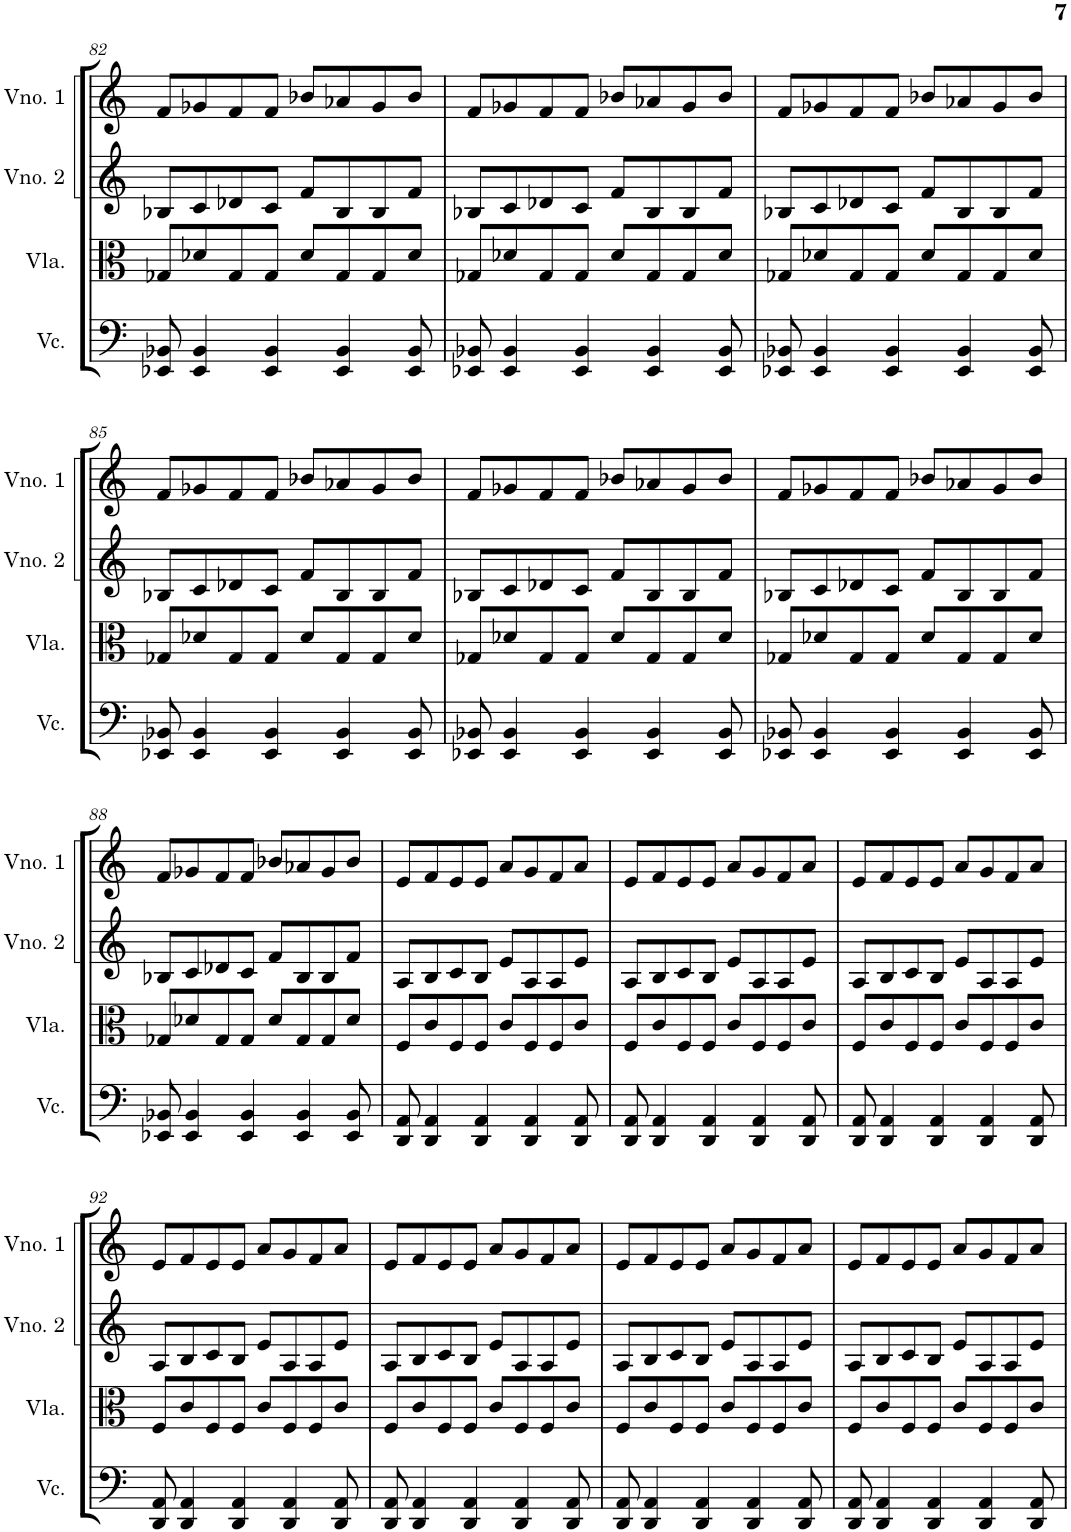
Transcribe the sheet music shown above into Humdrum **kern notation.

**kern	**kern	**kern	**kern
*part4	*part3	*part2	*part1
*staff4	*staff3	*staff2	*staff1
*I"Violoncelo	*I"Viola	*I"Violino 2	*I"Violino 1
*I'Vc.	*I'Vla.	*I'Vno. 2	*I'Vno. 1
!!LO:PB:g=z
*clefF4	*clefC3	*clefG2	*clefG2
*k[]	*k[]	*k[]	*k[]
*M4/4	*M4/4	*M4/4	*M4/4
=82	=82	=82	=82
8EE-X/ 8BB-X/	8G-X/L	8B-X/L	8f/L
4EE-/ 4BB-/	8d-X/	8c/	8g-X/
.	8G-/	8d-X/	8f/
4EE-/ 4BB-/	8G-/J	8c/J	8f/J
.	8d-/L	8f/L	8b-X/L
4EE-/ 4BB-/	8G-/	8B-/	8a-X/
.	8G-/	8B-/	8g-/
8EE-/ 8BB-/	8d-/J	8f/J	8b-/J
=83	=83	=83	=83
8EE-X/ 8BB-X/	8G-X/L	8B-X/L	8f/L
4EE-/ 4BB-/	8d-X/	8c/	8g-X/
.	8G-/	8d-X/	8f/
4EE-/ 4BB-/	8G-/J	8c/J	8f/J
.	8d-/L	8f/L	8b-X/L
4EE-/ 4BB-/	8G-/	8B-/	8a-X/
.	8G-/	8B-/	8g-/
8EE-/ 8BB-/	8d-/J	8f/J	8b-/J
=84	=84	=84	=84
8EE-X/ 8BB-X/	8G-X/L	8B-X/L	8f/L
4EE-/ 4BB-/	8d-X/	8c/	8g-X/
.	8G-/	8d-X/	8f/
4EE-/ 4BB-/	8G-/J	8c/J	8f/J
.	8d-/L	8f/L	8b-X/L
4EE-/ 4BB-/	8G-/	8B-/	8a-X/
.	8G-/	8B-/	8g-/
8EE-/ 8BB-/	8d-/J	8f/J	8b-/J
!!LO:LB:g=z
=85	=85	=85	=85
8EE-X/ 8BB-X/	8G-X/L	8B-X/L	8f/L
4EE-/ 4BB-/	8d-X/	8c/	8g-X/
.	8G-/	8d-X/	8f/
4EE-/ 4BB-/	8G-/J	8c/J	8f/J
.	8d-/L	8f/L	8b-X/L
4EE-/ 4BB-/	8G-/	8B-/	8a-X/
.	8G-/	8B-/	8g-/
8EE-/ 8BB-/	8d-/J	8f/J	8b-/J
=86	=86	=86	=86
8EE-X/ 8BB-X/	8G-X/L	8B-X/L	8f/L
4EE-/ 4BB-/	8d-X/	8c/	8g-X/
.	8G-/	8d-X/	8f/
4EE-/ 4BB-/	8G-/J	8c/J	8f/J
.	8d-/L	8f/L	8b-X/L
4EE-/ 4BB-/	8G-/	8B-/	8a-X/
.	8G-/	8B-/	8g-/
8EE-/ 8BB-/	8d-/J	8f/J	8b-/J
=87	=87	=87	=87
8EE-X/ 8BB-X/	8G-X/L	8B-X/L	8f/L
4EE-/ 4BB-/	8d-X/	8c/	8g-X/
.	8G-/	8d-X/	8f/
4EE-/ 4BB-/	8G-/J	8c/J	8f/J
.	8d-/L	8f/L	8b-X/L
4EE-/ 4BB-/	8G-/	8B-/	8a-X/
.	8G-/	8B-/	8g-/
8EE-/ 8BB-/	8d-/J	8f/J	8b-/J
!!LO:LB:g=z
=88	=88	=88	=88
8EE-X/ 8BB-X/	8G-X/L	8B-X/L	8f/L
4EE-/ 4BB-/	8d-X/	8c/	8g-X/
.	8G-/	8d-X/	8f/
4EE-/ 4BB-/	8G-/J	8c/J	8f/J
.	8d-/L	8f/L	8b-X/L
4EE-/ 4BB-/	8G-/	8B-/	8a-X/
.	8G-/	8B-/	8g-/
8EE-/ 8BB-/	8d-/J	8f/J	8b-/J
=89	=89	=89	=89
8DD/ 8AA/	8F/L	8A/L	8e/L
4DD/ 4AA/	8c/	8B/	8f/
.	8F/	8c/	8e/
4DD/ 4AA/	8F/J	8B/J	8e/J
.	8c/L	8e/L	8a/L
4DD/ 4AA/	8F/	8A/	8g/
.	8F/	8A/	8f/
8DD/ 8AA/	8c/J	8e/J	8a/J
=90	=90	=90	=90
8DD/ 8AA/	8F/L	8A/L	8e/L
4DD/ 4AA/	8c/	8B/	8f/
.	8F/	8c/	8e/
4DD/ 4AA/	8F/J	8B/J	8e/J
.	8c/L	8e/L	8a/L
4DD/ 4AA/	8F/	8A/	8g/
.	8F/	8A/	8f/
8DD/ 8AA/	8c/J	8e/J	8a/J
=91	=91	=91	=91
8DD/ 8AA/	8F/L	8A/L	8e/L
4DD/ 4AA/	8c/	8B/	8f/
.	8F/	8c/	8e/
4DD/ 4AA/	8F/J	8B/J	8e/J
.	8c/L	8e/L	8a/L
4DD/ 4AA/	8F/	8A/	8g/
.	8F/	8A/	8f/
8DD/ 8AA/	8c/J	8e/J	8a/J
!!LO:LB:g=z
=92	=92	=92	=92
8DD/ 8AA/	8F/L	8A/L	8e/L
4DD/ 4AA/	8c/	8B/	8f/
.	8F/	8c/	8e/
4DD/ 4AA/	8F/J	8B/J	8e/J
.	8c/L	8e/L	8a/L
4DD/ 4AA/	8F/	8A/	8g/
.	8F/	8A/	8f/
8DD/ 8AA/	8c/J	8e/J	8a/J
=93	=93	=93	=93
8DD/ 8AA/	8F/L	8A/L	8e/L
4DD/ 4AA/	8c/	8B/	8f/
.	8F/	8c/	8e/
4DD/ 4AA/	8F/J	8B/J	8e/J
.	8c/L	8e/L	8a/L
4DD/ 4AA/	8F/	8A/	8g/
.	8F/	8A/	8f/
8DD/ 8AA/	8c/J	8e/J	8a/J
=94	=94	=94	=94
8DD/ 8AA/	8F/L	8A/L	8e/L
4DD/ 4AA/	8c/	8B/	8f/
.	8F/	8c/	8e/
4DD/ 4AA/	8F/J	8B/J	8e/J
.	8c/L	8e/L	8a/L
4DD/ 4AA/	8F/	8A/	8g/
.	8F/	8A/	8f/
8DD/ 8AA/	8c/J	8e/J	8a/J
=95	=95	=95	=95
8DD/ 8AA/	8F/L	8A/L	8e/L
4DD/ 4AA/	8c/	8B/	8f/
.	8F/	8c/	8e/
4DD/ 4AA/	8F/J	8B/J	8e/J
.	8c/L	8e/L	8a/L
4DD/ 4AA/	8F/	8A/	8g/
.	8F/	8A/	8f/
8DD/ 8AA/	8c/J	8e/J	8a/J
=	=	=	=
*-	*-	*-	*-
